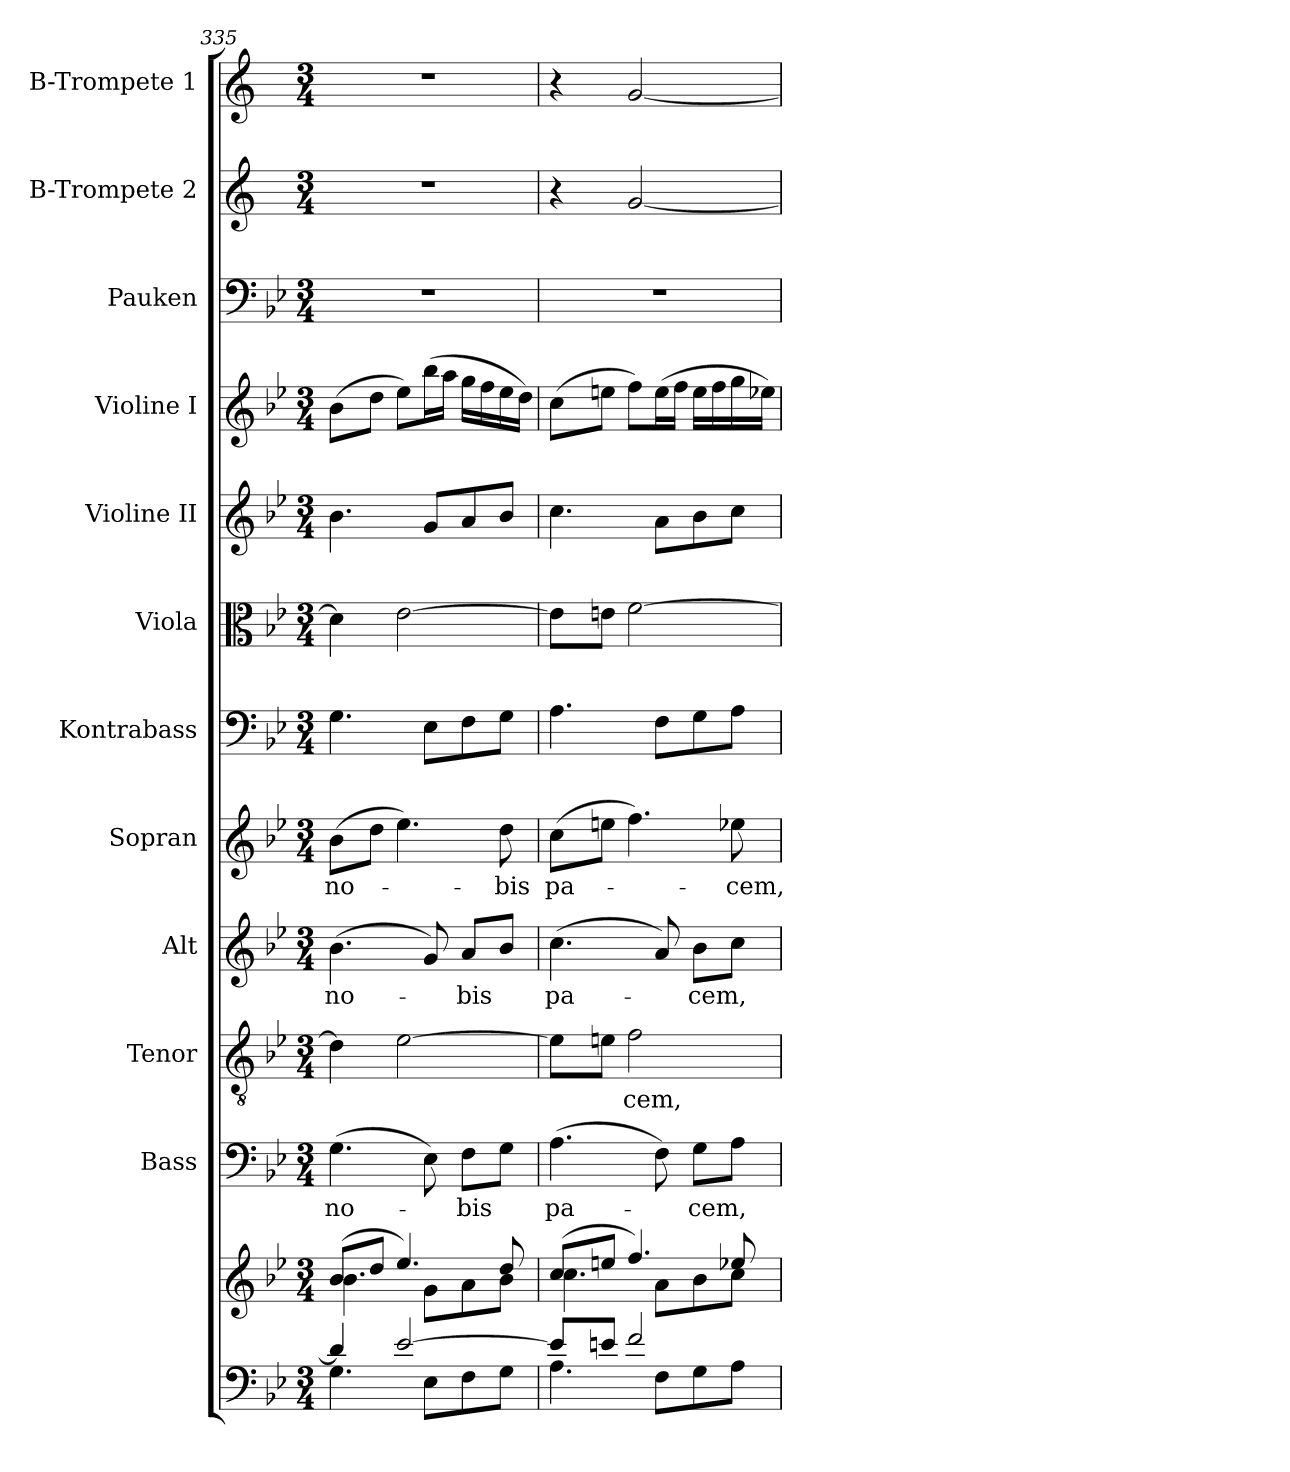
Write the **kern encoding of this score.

**kern	**kern	**kern	**text	**kern	**text	**kern	**text	**kern	**text	**kern	**kern	**kern	**kern	**kern	**kern	**kern
*part12	*part12	*part11	*part11	*part10	*part10	*part9	*part9	*part8	*part8	*part7	*part6	*part5	*part4	*part3	*part2	*part1
*staff13	*staff12	*staff11	*staff11	*staff10	*staff10	*staff9	*staff9	*staff8	*staff8	*staff7	*staff6	*staff5	*staff4	*staff3	*staff2	*staff1
*	*	*I"Bass	*	*I"Tenor	*	*I"Alt	*	*I"Sopran	*	*I"Kontrabass	*I"Viola	*I"Violine II	*I"Violine I	*I"Pauken	*I"B-Trompete 2	*I"B-Trompete 1
*	*	*I'B.	*	*I'T.	*	*I'A.	*	*I'S.	*	*I'Kb.	*I'Vla.	*I'Vl. II	*I'Vl. I	*I'Pk.	*I'B Trp. 2	*I'B Trp. 1
!!LO:PB:g=z
*clefF4	*clefG2	*clefF4	*	*clefGv2	*	*clefG2	*	*clefG2	*	*clefF4	*clefC3	*clefG2	*clefG2	*clefF4	*clefG2	*clefG2
*	*	*	*	*	*	*	*	*	*	*ITrd7c12	*	*	*	*	*ITrd1c2	*ITrd1c2
*k[b-e-]	*k[b-e-]	*k[b-e-]	*	*k[b-e-]	*	*k[b-e-]	*	*k[b-e-]	*	*k[b-e-]	*k[b-e-]	*k[b-e-]	*k[b-e-]	*k[b-e-]	*k[b-e-]	*k[b-e-]
*B-:	*B-:	*B-:	*	*B-:	*	*B-:	*	*B-:	*	*B-:	*B-:	*B-:	*B-:	*B-:	*B-:	*B-:
*M3/4	*M3/4	*M3/4	*	*M3/4	*	*M3/4	*	*M3/4	*	*M3/4	*M3/4	*M3/4	*M3/4	*M3/4	*M3/4	*M3/4
=335	=335	=335	=335	=335	=335	=335	=335	=335	=335	=335	=335	=335	=335	=335	=335	=335
*^	*^	*	*	*	*	*	*	*	*	*	*	*	*	*	*	*
!	!	!	!	!	!LO:LY:b	!	!	!	!LO:LY:b	!	!LO:LY:b	!	!	!	!	!	!	!
4d/]	4.G\	(>8b-/L	4.b-\	(>4.G\	no-	4d\]	.	(>4.b-\	no-	(>8b-\L	no-	4.GG\	4d\]	4.b-\	(>8b-\L	2.r	2.r	2.r
.	.	8dd/J	.	.	.	.	.	.	.	8dd\J	.	.	.	.	8dd\J	.	.	.
[>2e-/	.	4.ee-/)	.	.	.	[2e-\	.	.	.	4.ee-\)	.	.	[2e-\	.	8ee-\L)	.	.	.
.	8E-\L	.	8g\L	8E-\)	.	.	.	8g/)	.	.	.	8EE-\L	.	8g/L	(>16bb-\L	.	.	.
.	.	.	.	.	.	.	.	.	.	.	.	.	.	.	16aa\JJ	.	.	.
!	!	!	!	!	!LO:LY:b	!	!	!	!LO:LY:b	!	!	!	!	!	!	!	!	!
.	8F\	.	8a\	8F\L	-bis	.	.	8a/L	-bis	.	.	8FF\	.	8a/	16gg\LL	.	.	.
.	.	.	.	.	.	.	.	.	.	.	.	.	.	.	16ff\	.	.	.
!	!	!	!	!	!	!	!	!	!	!	!LO:LY:b	!	!	!	!	!	!	!
.	8G\J	8dd/	8b-\J	8G\J	.	.	.	8b-/J	.	8dd\	-bis	8GG\J	.	8b-/J	16ee-\	.	.	.
.	.	.	.	.	.	.	.	.	.	.	.	.	.	.	16dd\JJ)	.	.	.
=336	=336	=336	=336	=336	=336	=336	=336	=336	=336	=336	=336	=336	=336	=336	=336	=336	=336	=336
!	!	!	!	!	!LO:LY:b	!	!	!	!LO:LY:b	!	!LO:LY:b	!	!	!	!	!	!	!
8e-/L]	4.A\	(>8cc/L	4.cc\	(>4.A\	pa-	8e-\L]	.	(>4.cc\	pa-	(>8cc\L	pa-	4.AA\	8e-\L]	4.cc\	(>8cc\L	2.r	4r	4r
8en/J	.	8een/J	.	.	.	8en\J	.	.	.	8een\J	.	.	8en\J	.	8een\J	.	.	.
!	!	!	!	!	!	!	!LO:LY:b	!	!	!	!	!	!	!	!	!	!	!
2f/	.	4.ff/)	.	.	.	2f\	-cem,	.	.	4.ff\)	.	.	[2f\	.	8ff\L)	.	[2f/	[2f/
.	8F\L	.	8a\L	8F\)	.	.	.	8a/)	.	.	.	8FF\L	.	8a\L	(>16ee\L	.	.	.
.	.	.	.	.	.	.	.	.	.	.	.	.	.	.	16ff\JJ	.	.	.
!	!	!	!	!	!LO:LY:b	!	!	!	!LO:LY:b	!	!	!	!	!	!	!	!	!
.	8G\	.	8b-\	8G\L	-cem,	.	.	8b-\L	-cem,	.	.	8GG\	.	8b-\	16ee\LL	.	.	.
.	.	.	.	.	.	.	.	.	.	.	.	.	.	.	16ff\	.	.	.
!	!	!	!	!	!	!	!	!	!	!	!LO:LY:b	!	!	!	!	!	!	!
.	8A\J	8ee-X/	8cc\J	8A\J	.	.	.	8cc\J	.	8ee-X\	-cem,	8AA\J	.	8cc\J	16gg\	.	.	.
.	.	.	.	.	.	.	.	.	.	.	.	.	.	.	16ee-X\JJ)	.	.	.
*v	*v	*	*	*	*	*	*	*	*	*	*	*	*	*	*	*	*	*
*	*v	*v	*	*	*	*	*	*	*	*	*	*	*	*	*	*	*
=	=	=	=	=	=	=	=	=	=	=	=	=	=	=	=	=
*-	*-	*-	*-	*-	*-	*-	*-	*-	*-	*-	*-	*-	*-	*-	*-	*-
